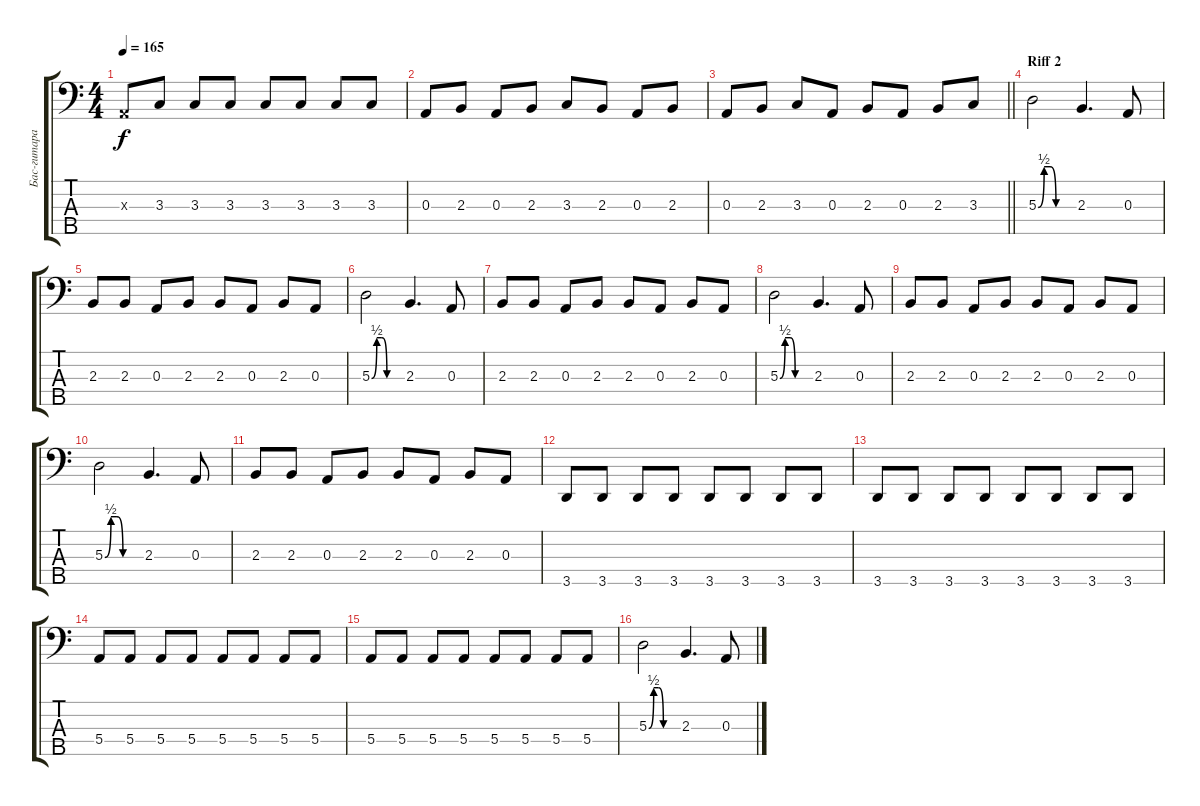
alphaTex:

\track ("Бас-гитара" "Бас-гитара") {instrument electricbassfinger}
\staff {score tabs}
\tuning (G2 D2 A1 E1 B0) {hide}
\ts (4 4)
\tempo 165
\clef f4
\ks c
0.3{x}.8{dy f} 3.3.8 3.3.8 3.3.8 3.3.8 3.3.8 3.3.8 3.3.8 |
0.3.8{volume 10} 2.3.8 0.3.8 2.3.8 3.3.8 2.3.8 0.3.8 2.3.8 |
\barLineRight lightlight
0.3.8 2.3.8 3.3.8 0.3.8 2.3.8 0.3.8 2.3.8 3.3.8 |
\section ("" "Riff 2")
5.3{be (custom 0 0 10 2 20 2 30 0 60 0)}.2{volume 8} 2.3.4{d} 0.3.8 |
2.3.8 2.3.8 0.3.8 2.3.8 2.3.8 0.3.8 2.3.8 0.3.8 |
5.3{be (custom 0 0 10 2 20 2 30 0 60 0)}.2 2.3.4{d} 0.3.8 |
2.3.8 2.3.8 0.3.8 2.3.8 2.3.8 0.3.8 2.3.8 0.3.8 |
5.3{be (custom 0 0 10 2 20 2 30 0 60 0)}.2 2.3.4{d} 0.3.8 |
2.3.8 2.3.8 0.3.8 2.3.8 2.3.8 0.3.8 2.3.8 0.3.8 |
5.3{be (custom 0 0 10 2 20 2 30 0 60 0)}.2 2.3.4{d} 0.3.8 |
2.3.8 2.3.8 0.3.8 2.3.8 2.3.8 0.3.8 2.3.8 0.3.8 |
3.5.8 3.5.8 3.5.8 3.5.8 3.5.8 3.5.8 3.5.8 3.5.8 |
3.5.8 3.5.8 3.5.8 3.5.8 3.5.8 3.5.8 3.5.8 3.5.8 |
5.4.8 5.4.8 5.4.8 5.4.8 5.4.8 5.4.8 5.4.8 5.4.8 |
5.4.8 5.4.8 5.4.8 5.4.8 5.4.8 5.4.8 5.4.8 5.4.8 |
5.3{be (custom 0 0 10 2 20 2 30 0 60 0)}.2 2.3.4{d} 0.3.8
